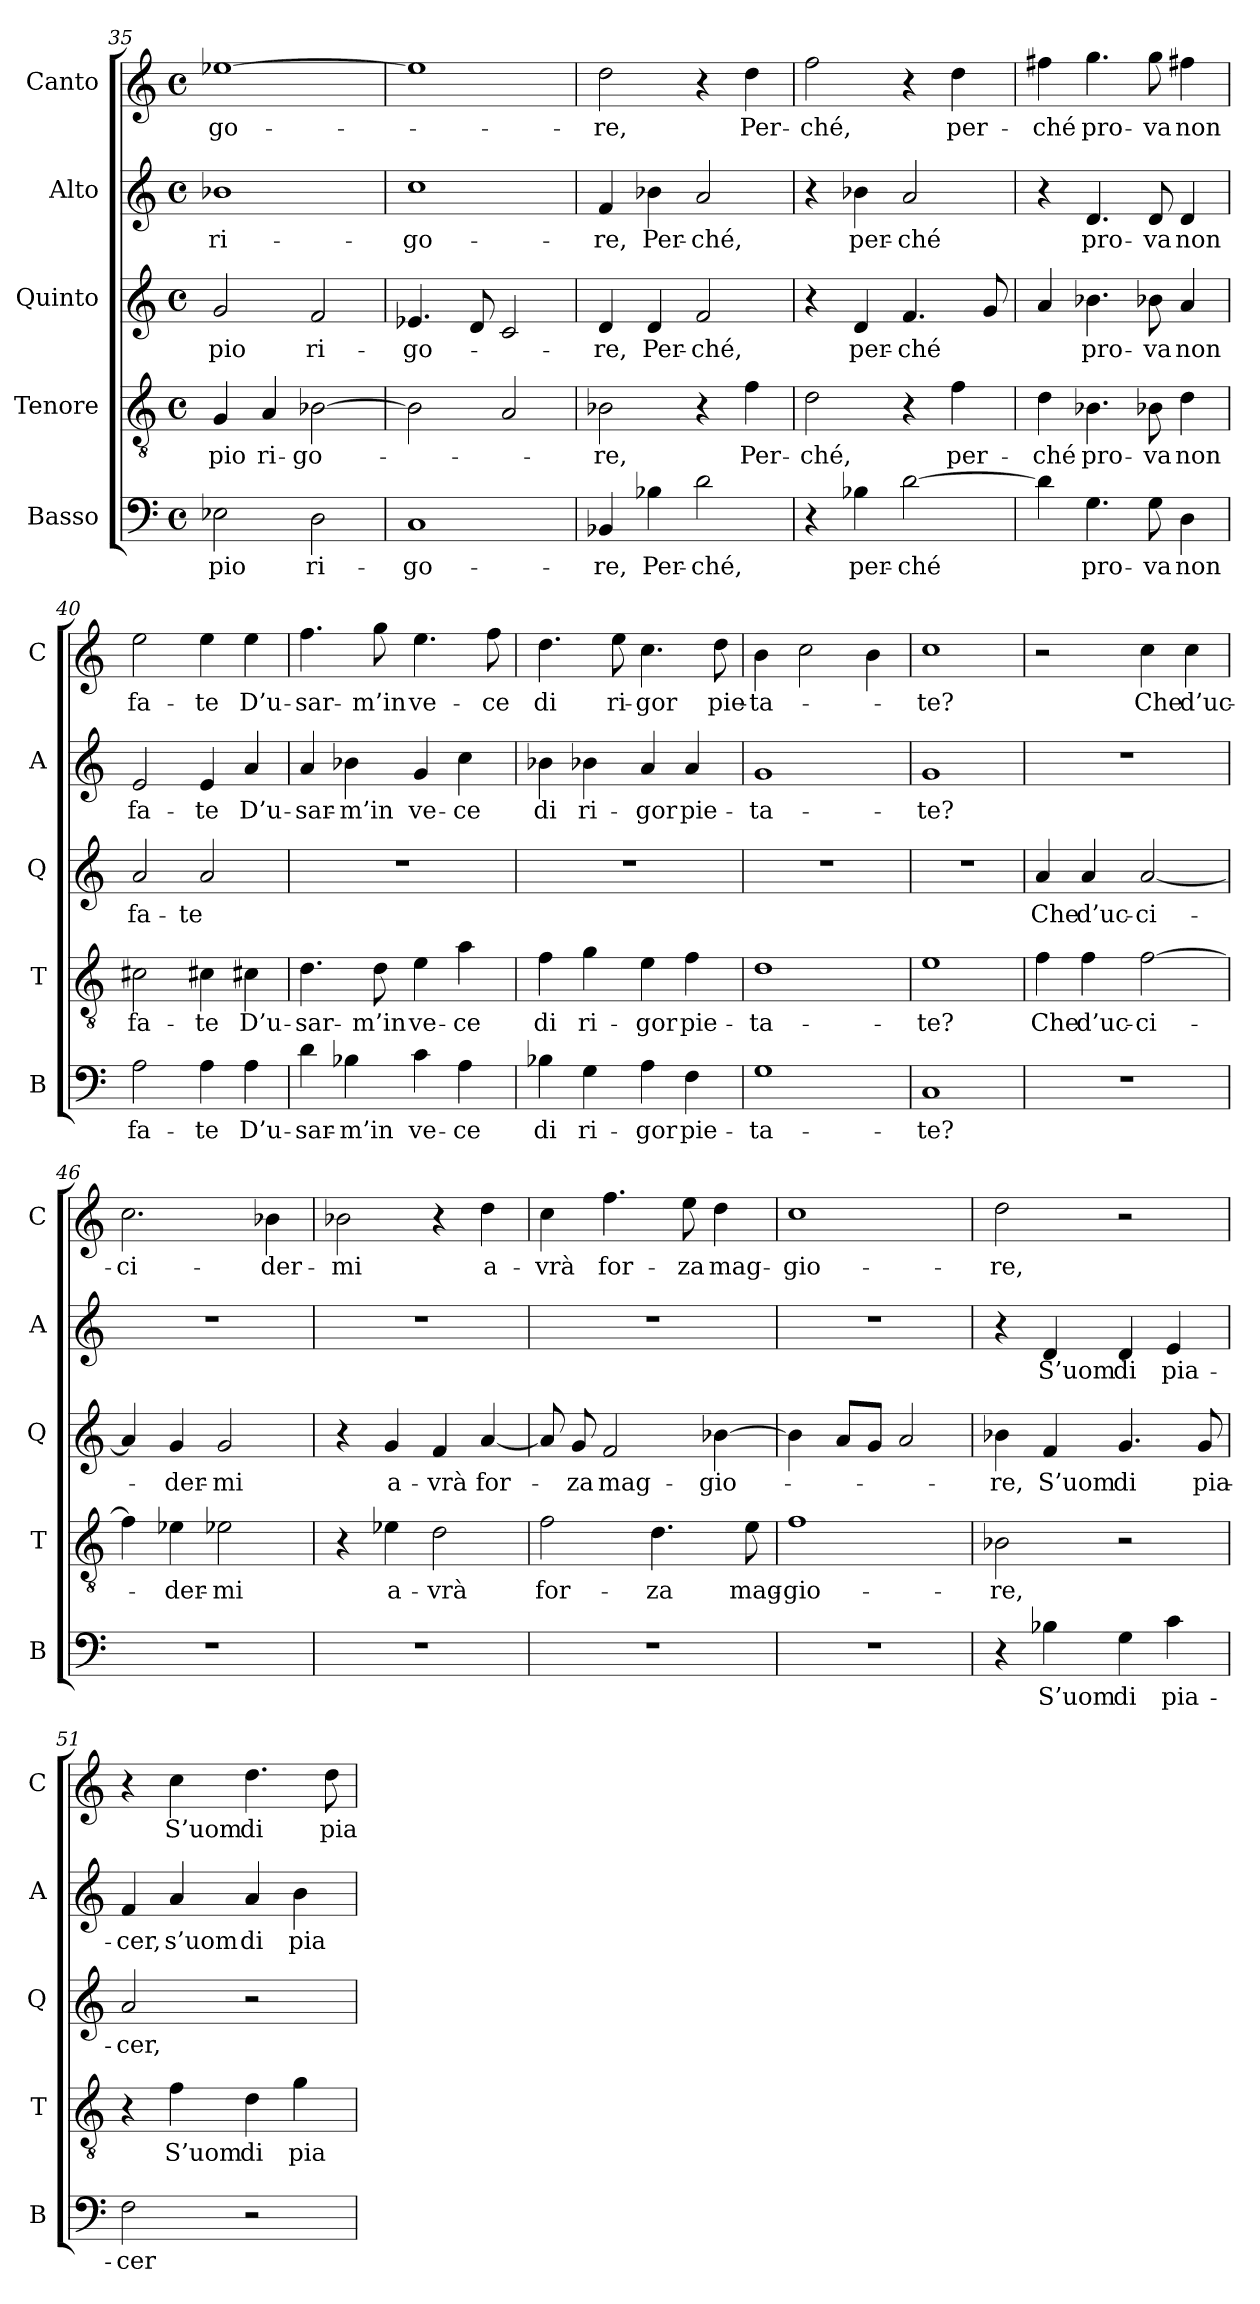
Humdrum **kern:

**kern	**text	**kern	**text	**kern	**text	**kern	**text	**kern	**text
*part5	*part5	*part4	*part4	*part3	*part3	*part2	*part2	*part1	*part1
*staff5	*staff5	*staff4	*staff4	*staff3	*staff3	*staff2	*staff2	*staff1	*staff1
*I"Basso	*	*I"Tenore	*	*I"Quinto	*	*I"Alto	*	*I"Canto	*
*I'B	*	*I'T	*	*I'Q	*	*I'A	*	*I'C	*
*clefF4	*	*clefGv2	*	*clefG2	*	*clefG2	*	*clefG2	*
*k[]	*	*k[]	*	*k[]	*	*k[]	*	*k[]	*
*C:	*	*C:	*	*C:	*	*C:	*	*C:	*
*M4/4	*	*M4/4	*	*M4/4	*	*M4/4	*	*M4/4	*
*met(c)	*	*met(c)	*	*met(c)	*	*met(c)	*	*met(c)	*
=35	=35	=35	=35	=35	=35	=35	=35	=35	=35
2E-X	-pio	4G	-pio	2g	-pio	1b-X	ri-	[1ee-X	go-
.	.	4A	ri-	.	.	.	.	.	.
2D	ri-	[2B-X	go-	2f	ri-	.	.	.	.
=36	=36	=36	=36	=36	=36	=36	=36	=36	=36
1C	go-	2B-]	.	4.e-X	go-	1cc	go-	1ee-]	.
.	.	.	.	8d	.	.	.	.	.
.	.	2A	.	2c	.	.	.	.	.
=37	=37	=37	=37	=37	=37	=37	=37	=37	=37
4BB-X	-re,	2B-X	-re,	4d	-re,	4f	-re,	2dd	-re,
4B-X	Per-	.	.	4d	Per-	4b-X	Per-	.	.
2d	-ché,	4r	.	2f	-ché,	2a	-ché,	4r	.
.	.	4f	Per-	.	.	.	.	4dd	Per-
=38	=38	=38	=38	=38	=38	=38	=38	=38	=38
4r	.	2d	-ché,	4r	.	4r	.	2ff	-ché,
4B-X	per-	.	.	4d	per-	4b-X	per-	.	.
[2d	-ché	4r	.	4.f	-ché	2a	-ché	4r	.
.	.	4f	per-	.	.	.	.	4dd	per-
.	.	.	.	8g	.	.	.	.	.
=39	=39	=39	=39	=39	=39	=39	=39	=39	=39
4d]	.	4d	-ché	4a	.	4r	.	4ff#X	-ché
4.G	pro-	4.B-X	pro-	4.b-X	pro-	4.d	pro-	4.gg	pro-
8G	-va	8B-X	-va	8b-X	-va	8d	-va	8gg	-va
4D	-non	4d	-non	4a	-non	4d	-non	4ff#X	-non
=40	=40	=40	=40	=40	=40	=40	=40	=40	=40
2A	fa-	2c#X	fa-	2a	fa-	2e	fa-	2ee	fa-
4A	-te	4c#X	-te	2a	-te	4e	-te	4ee	-te
4A	D’u-	4c#X	D’u-	.	.	4a	D’u-	4ee	D’u-
!!LO:LB:g=z
=41	=41	=41	=41	=41	=41	=41	=41	=41	=41
4d	sar-	4.d	sar-	1r	.	4a	sar-	4.ff	sar-
4B-X	-m’in	.	.	.	.	4b-X	-m’in	.	.
.	.	8d	-m’in	.	.	.	.	8gg	-m’in
4c	ve-	4e	ve-	.	.	4g	ve-	4.ee	ve-
4A	-ce	4a	-ce	.	.	4cc	-ce	.	.
.	.	.	.	.	.	.	.	8ff	-ce
=42	=42	=42	=42	=42	=42	=42	=42	=42	=42
4B-X	-di	4f	-di	1r	.	4b-X	-di	4.dd	-di
4G	ri-	4g	ri-	.	.	4b-X	ri-	.	.
.	.	.	.	.	.	.	.	8ee	ri-
4A	-gor	4e	-gor	.	.	4a	-gor	4.cc	-gor
4F	pie-	4f	pie-	.	.	4a	pie-	.	.
.	.	.	.	.	.	.	.	8dd	pie-
=43	=43	=43	=43	=43	=43	=43	=43	=43	=43
1G	ta-	1d	ta-	1r	.	1g	ta-	4b	ta-
.	.	.	.	.	.	.	.	2cc	.
.	.	.	.	.	.	.	.	4b	.
=44	=44	=44	=44	=44	=44	=44	=44	=44	=44
1C	-te?	1e	-te?	1r	.	1g	-te?	1cc	-te?
=45	=45	=45	=45	=45	=45	=45	=45	=45	=45
1r	.	4f	-Che	4a	-Che	1r	.	2r	.
.	.	4f	d’uc-	4a	d’uc-	.	.	.	.
.	.	[2f	ci-	[2a	ci-	.	.	4cc	-Che
.	.	.	.	.	.	.	.	4cc	d’uc-
=46	=46	=46	=46	=46	=46	=46	=46	=46	=46
1r	.	4f]	.	4a]	.	1r	.	2.cc	ci-
.	.	4e-X	der-	4g	der-	.	.	.	.
.	.	2e-X	-mi	2g	-mi	.	.	.	.
.	.	.	.	.	.	.	.	4b-X	der-
=47	=47	=47	=47	=47	=47	=47	=47	=47	=47
1r	.	4r	.	4r	.	1r	.	2b-X	-mi
.	.	4e-X	a-	4g	a-	.	.	.	.
.	.	2d	-vrà	4f	-vrà	.	.	4r	.
.	.	.	.	[4a	for-	.	.	4dd	a-
!!LO:PB:g=z
=48	=48	=48	=48	=48	=48	=48	=48	=48	=48
1r	.	2f	for-	8a]	.	1r	.	4cc	-vrà
.	.	.	.	8g	-za	.	.	.	.
.	.	.	.	2f	mag-	.	.	4.ff	for-
.	.	4.d	-za	.	.	.	.	.	.
.	.	.	.	.	.	.	.	8ee	-za
.	.	.	.	[4b-X	gio-	.	.	4dd	mag-
.	.	8e	mag-	.	.	.	.	.	.
=49	=49	=49	=49	=49	=49	=49	=49	=49	=49
1r	.	1f	gio-	4b-]	.	1r	.	1cc	gio-
.	.	.	.	8aL	.	.	.	.	.
.	.	.	.	8gJ	.	.	.	.	.
.	.	.	.	2a	.	.	.	.	.
=50	=50	=50	=50	=50	=50	=50	=50	=50	=50
4r	.	2B-X	-re,	4b-X	-re,	4r	.	2dd	-re,
4B-X	-S’uom	.	.	4f	-S’uom	4d	-S’uom	.	.
4G	-di	2r	.	4.g	-di	4d	-di	2r	.
4c	pia-	.	.	.	.	4e	pia-	.	.
.	.	.	.	8g	pia-	.	.	.	.
=51	=51	=51	=51	=51	=51	=51	=51	=51	=51
2F	-cer	4r	.	2a	-cer,	4f	-cer,	4r	.
.	.	4f	-S’uom	.	.	4a	-s’uom	4cc	-S’uom
2r	.	4d	-di	2r	.	4a	-di	4.dd	-di
.	.	4g	pia-	.	.	4b	pia-	.	.
.	.	.	.	.	.	.	.	8dd	pia-
=	=	=	=	=	=	=	=	=	=
*-	*-	*-	*-	*-	*-	*-	*-	*-	*-
